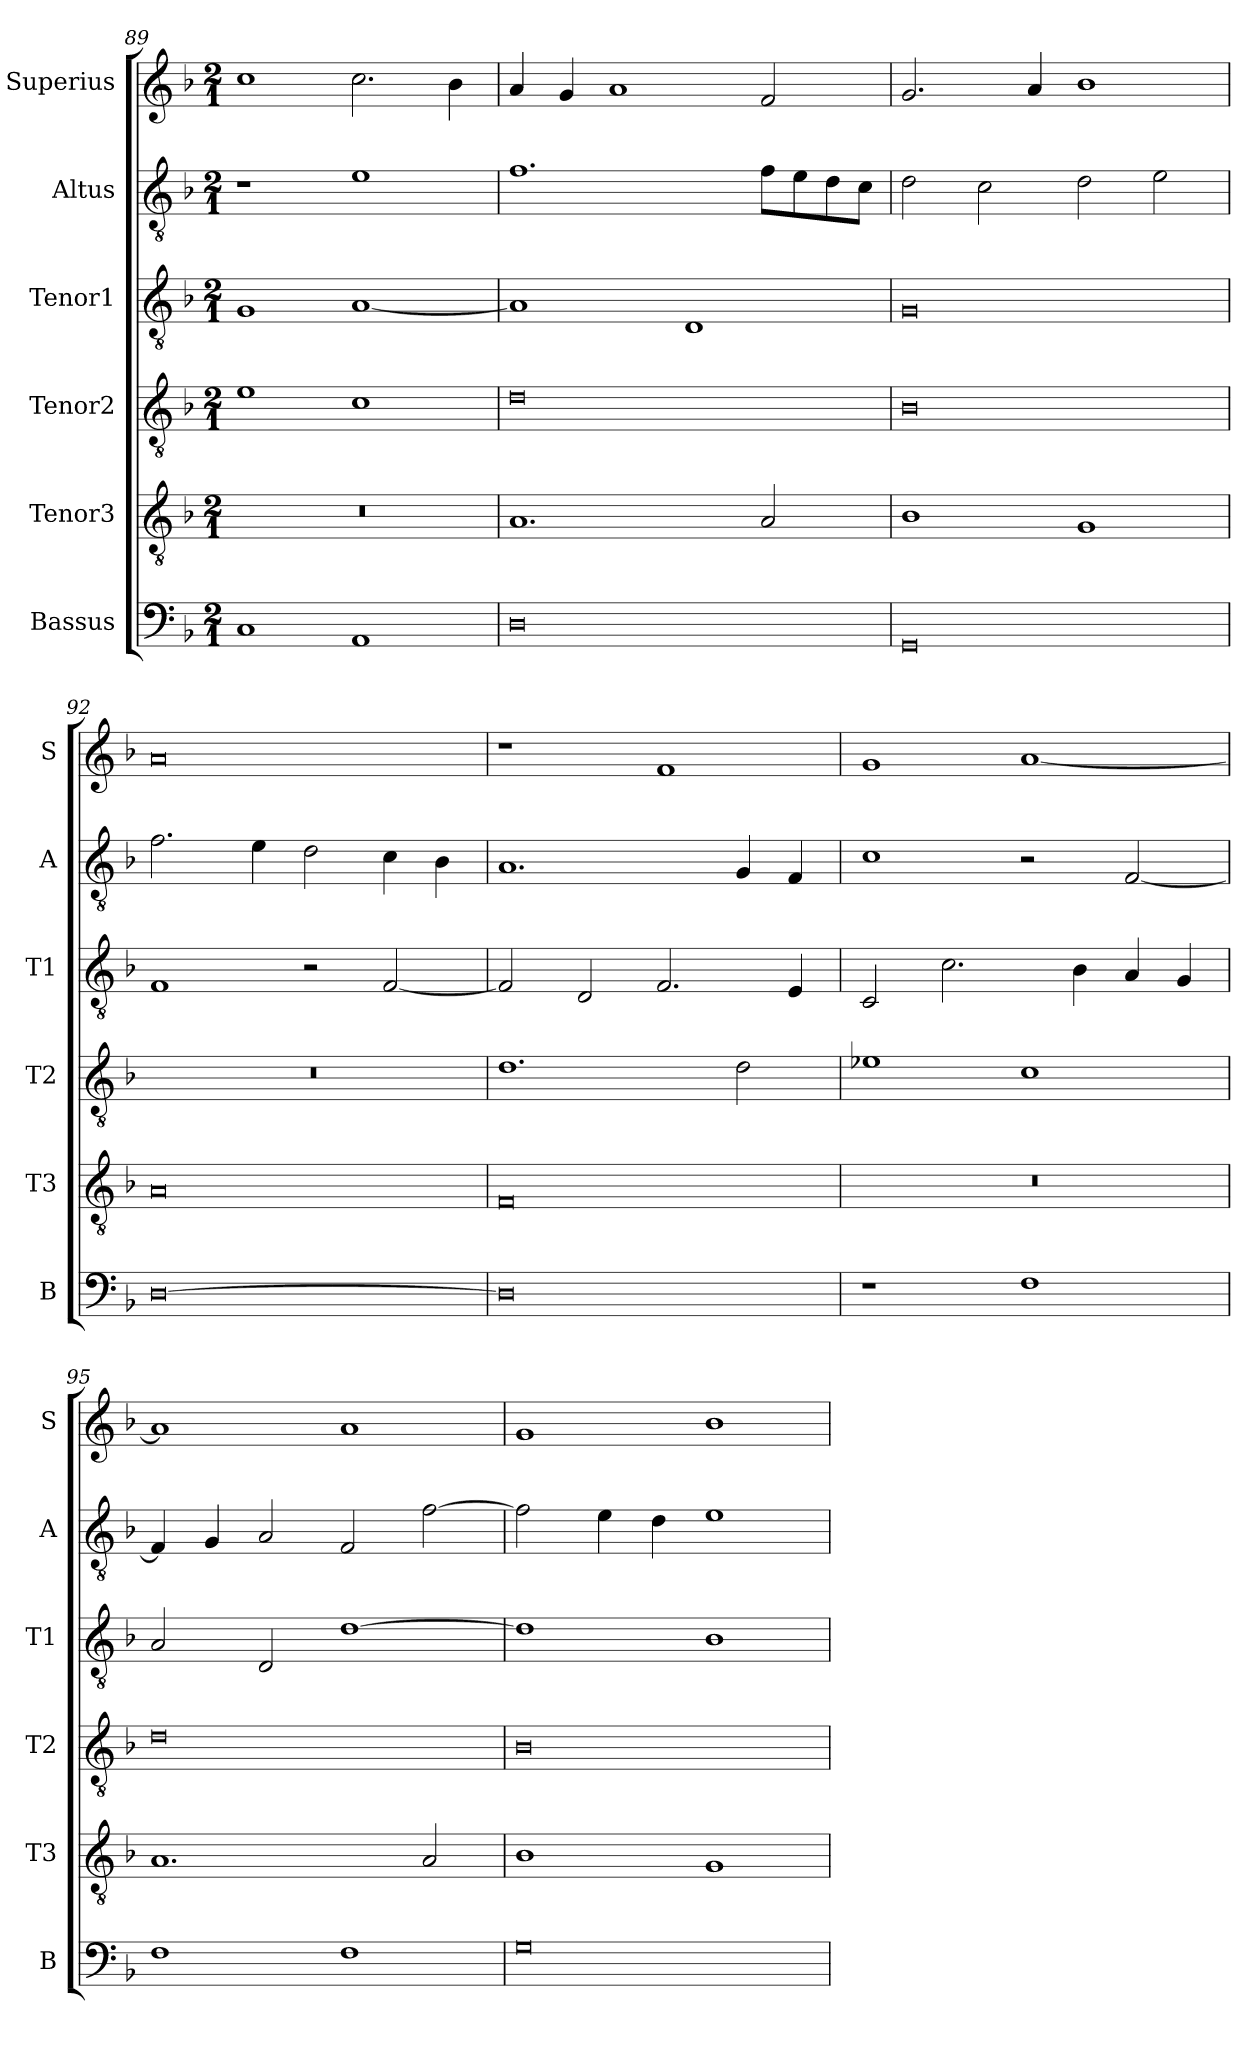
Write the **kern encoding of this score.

**kern	**kern	**kern	**kern	**kern	**kern
*part6	*part5	*part4	*part3	*part2	*part1
*staff6	*staff5	*staff4	*staff3	*staff2	*staff1
*I"Bassus	*I"Tenor3	*I"Tenor2	*I"Tenor1	*I"Altus	*I"Superius
*I'B	*I'T3	*I'T2	*I'T1	*I'A	*I'S
*clefF4	*clefGv2	*clefGv2	*clefGv2	*clefGv2	*clefG2
*k[b-]	*k[b-]	*k[b-]	*k[b-]	*k[b-]	*k[b-]
*M2/1	*M2/1	*M2/1	*M2/1	*M2/1	*M2/1
=89	=89	=89	=89	=89	=89
1C	0r	1e	1G	1r	1cc
1AA	.	1c	[1A	1e	2.cc\
.	.	.	.	.	4b-\
=90	=90	=90	=90	=90	=90
0D	1.A	0d	1A]	1.f	4a/
.	.	.	.	.	4g/
.	.	.	.	.	1a
.	.	.	1D	.	.
.	2A/	.	.	8f\L	2f/
.	.	.	.	8e\	.
.	.	.	.	8d\	.
.	.	.	.	8c\J	.
=91	=91	=91	=91	=91	=91
0GG	1B-	0B-	0G	2d\	2.g/
.	.	.	.	2c\	.
.	.	.	.	.	4a/
.	1G	.	.	2d\	1b-
.	.	.	.	2e\	.
=92	=92	=92	=92	=92	=92
[0D	0A	0r	1F	2.f\	0a
.	.	.	.	4e\	.
.	.	.	2r	2d\	.
.	.	.	[2F/	4c\	.
.	.	.	.	4B-\	.
=93	=93	=93	=93	=93	=93
0D]	0F	1.d	2F/]	1.A	1r
.	.	.	2D/	.	.
.	.	.	2.F/	.	1f
.	.	2d\	.	4G/	.
.	.	.	4E/	4F/	.
=94	=94	=94	=94	=94	=94
1r	0r	1e-X	2C/	1c	1g
.	.	.	2.c\	.	.
1F	.	1c	.	2r	[1a
.	.	.	4B-\	.	.
.	.	.	4A/	[2F/	.
.	.	.	4G/	.	.
=95	=95	=95	=95	=95	=95
1F	1.A	0d	2A/	4F/]	1a]
.	.	.	.	4G/	.
.	.	.	2D/	2A/	.
1F	.	.	[1d	2F/	1a
.	2A/	.	.	[2f\	.
=96	=96	=96	=96	=96	=96
0G	1B-	0B-	1d]	2f\]	1g
.	.	.	.	4e\	.
.	.	.	.	4d\	.
.	1G	.	1B-	1e	1b-
=	=	=	=	=	=
*-	*-	*-	*-	*-	*-
